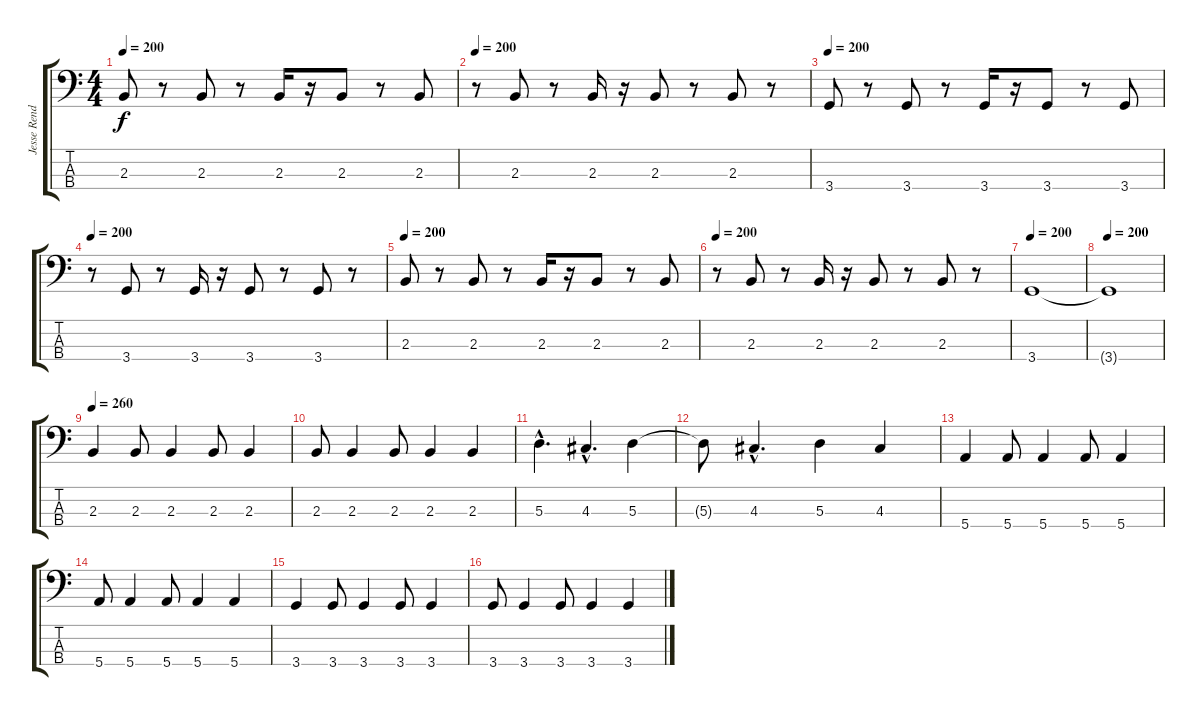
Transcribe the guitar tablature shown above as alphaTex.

\track ("Jesse Rendell" "Jesse Rend") {instrument electricbasspick}
\staff {score tabs}
\tuning (G2 D2 A1 E1) {hide}
\ts (4 4)
\tempo 200
\clef f4
\ks c
2.3.8{dy f} r.8 2.3.8 r.8 2.3.16 r.16 2.3.8 r.8 2.3.8 |
\tempo 200
r.8 2.3.8 r.8 2.3.16 r.16 2.3.8 r.8 2.3.8 r.8 |
\tempo 200
3.4.8 r.8 3.4.8 r.8 3.4.16 r.16 3.4.8 r.8 3.4.8 |
\tempo 200
r.8 3.4.8 r.8 3.4.16 r.16 3.4.8 r.8 3.4.8 r.8 |
\tempo 200
2.3.8 r.8 2.3.8 r.8 2.3.16 r.16 2.3.8 r.8 2.3.8 |
\tempo 200
r.8 2.3.8 r.8 2.3.16 r.16 2.3.8 r.8 2.3.8 r.8 |
\tempo 200
3.4.1 |
\tempo 200
3.4{t}.1 |
\tempo 260
2.3.4 2.3.8 2.3.4 2.3.8 2.3.4 |
2.3.8 2.3.4 2.3.8 2.3.4 2.3.4 |
5.3{hac}.4{d} 4.3{hac}.4{d} 5.3.4 |
5.3{t}.8 4.3{hac}.4{d} 5.3.4 4.3.4 |
5.4.4 5.4.8 5.4.4 5.4.8 5.4.4 |
5.4.8 5.4.4 5.4.8 5.4.4 5.4.4 |
3.4.4 3.4.8 3.4.4 3.4.8 3.4.4 |
3.4.8 3.4.4 3.4.8 3.4.4 3.4.4
